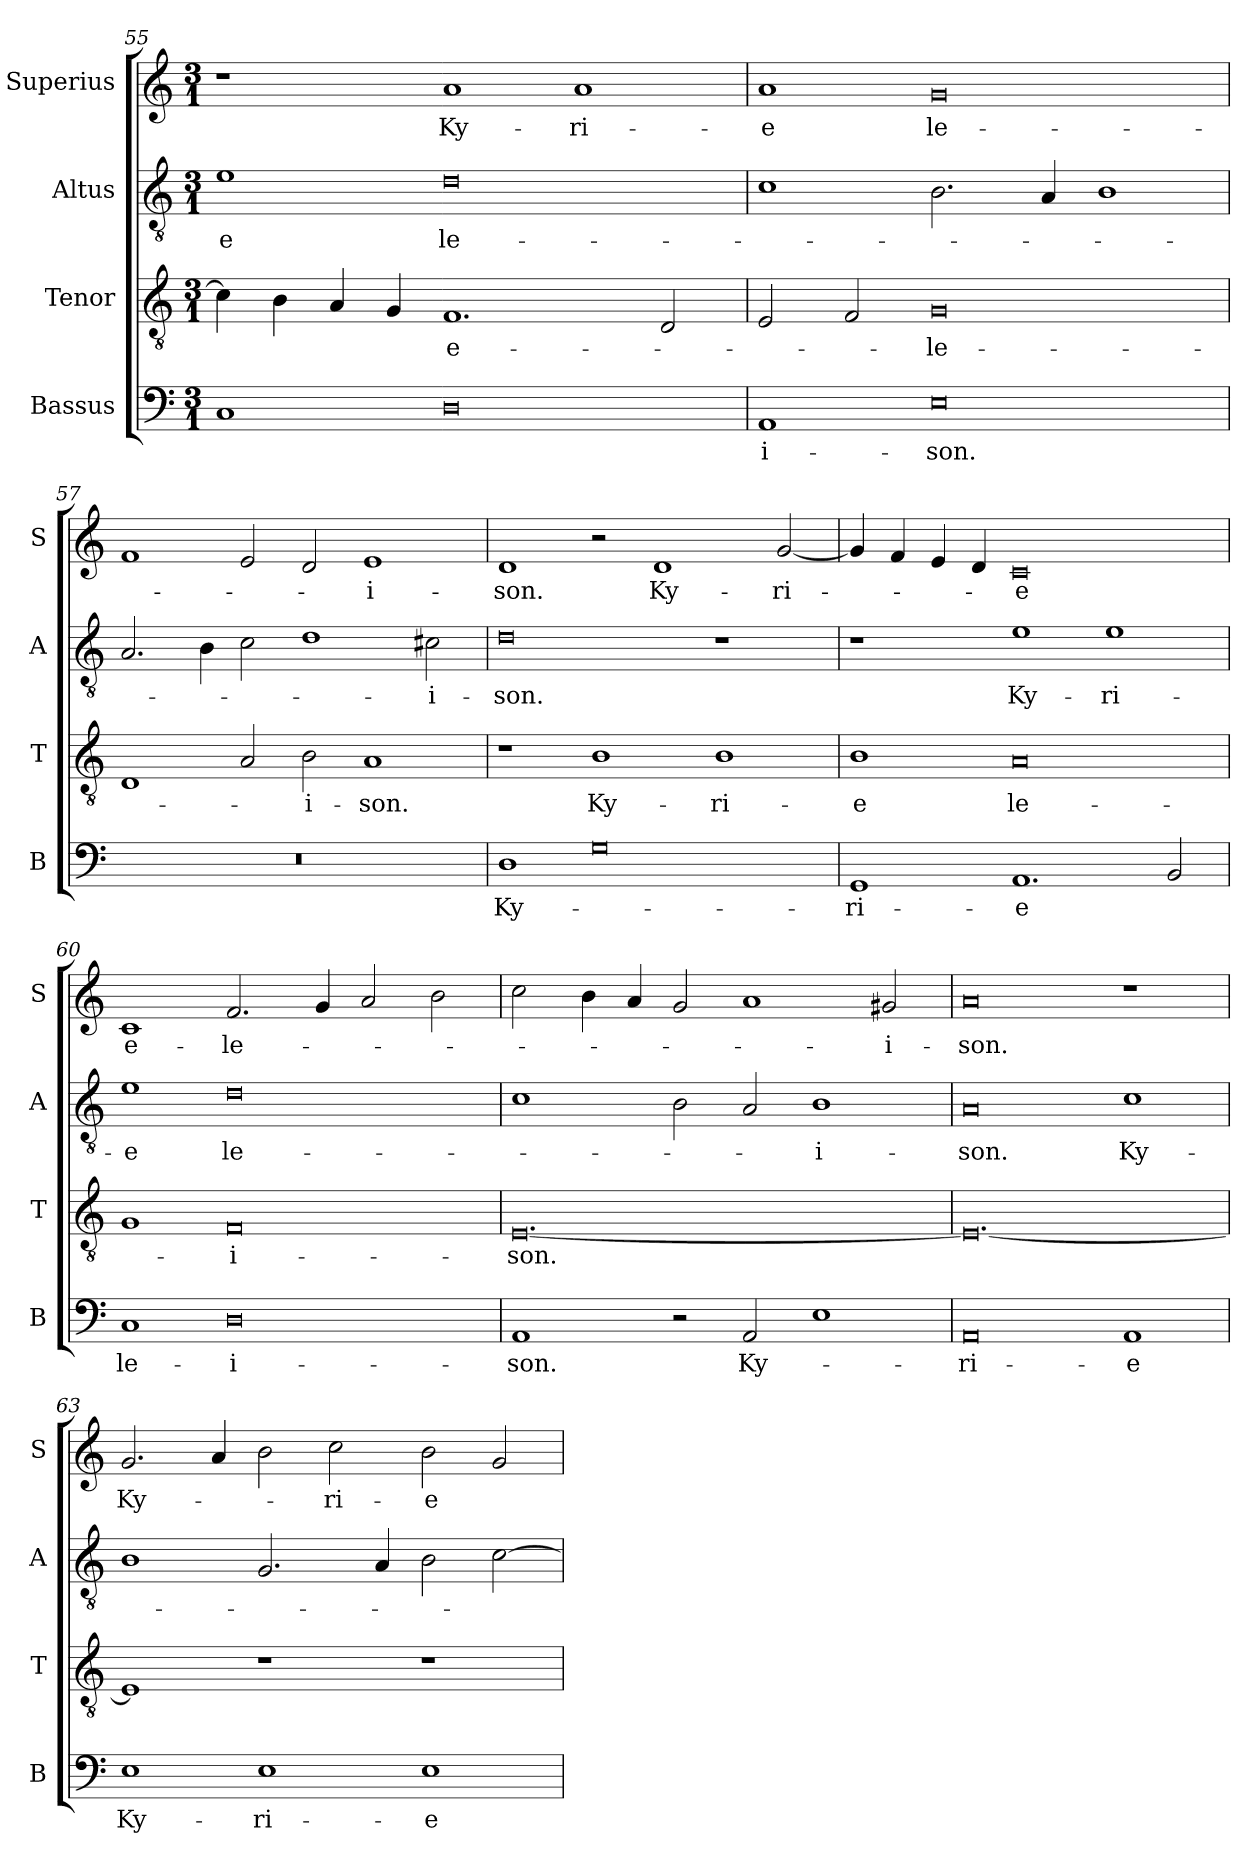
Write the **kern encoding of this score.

**kern	**text	**kern	**text	**kern	**text	**kern	**text
*part4	*part4	*part3	*part3	*part2	*part2	*part1	*part1
*staff4	*staff4	*staff3	*staff3	*staff2	*staff2	*staff1	*staff1
*I"Bassus	*	*I"Tenor	*	*I"Altus	*	*I"Superius	*
*I'B	*	*I'T	*	*I'A	*	*I'S	*
*clefF4	*	*clefGv2	*	*clefGv2	*	*clefG2	*
*k[]	*	*k[]	*	*k[]	*	*k[]	*
*M3/1	*	*M3/1	*	*M3/1	*	*M3/1	*
=55	=55	=55	=55	=55	=55	=55	=55
1C	.	4c\]	.	1e	-e	1r	.
.	.	4B\	.	.	.	.	.
.	.	4A/	.	.	.	.	.
.	.	4G/	.	.	.	.	.
0D	.	1.F	e-	0d	le-	1a	Ky-
.	.	.	.	.	.	1a	-ri-
.	.	2D/	.	.	.	.	.
=56	=56	=56	=56	=56	=56	=56	=56
1AA	-i-	2E/	.	1c	.	1a	-e
.	.	2F/	.	.	.	.	.
0E	-son.	0G	-le-	2.B\	.	0g	le-
.	.	.	.	4A/	.	.	.
.	.	.	.	1B	.	.	.
=57	=57	=57	=57	=57	=57	=57	=57
0.r	.	1D	.	2.A/	.	1f	.
.	.	.	.	4B\	.	.	.
.	.	2A/	.	2c\	.	2e/	.
.	.	2B\	-i-	1d	.	2d/	.
.	.	1A	-son.	.	.	1e	-i-
.	.	.	.	2c#X\	-i-	.	.
=58	=58	=58	=58	=58	=58	=58	=58
1D	Ky-	1r	.	0d	-son.	1d	-son.
0G	.	1B	Ky-	.	.	2r	.
.	.	.	.	.	.	1d	Ky-
.	.	1B	-ri-	1r	.	.	.
.	.	.	.	.	.	[2g/	-ri-
=59	=59	=59	=59	=59	=59	=59	=59
1GG	-ri-	1B	-e	1r	.	4g/]	.
.	.	.	.	.	.	4f/	.
.	.	.	.	.	.	4e/	.
.	.	.	.	.	.	4d/	.
1.AA	-e	0A	le-	1e	Ky-	0c	-e
.	.	.	.	1e	-ri-	.	.
2BB/	.	.	.	.	.	.	.
=60	=60	=60	=60	=60	=60	=60	=60
1C	le-	1G	.	1e	-e	1c	e-
0D	-i-	0F	-i-	0d	le-	2.f/	-le-
.	.	.	.	.	.	4g/	.
.	.	.	.	.	.	2a/	.
.	.	.	.	.	.	2b\	.
=61	=61	=61	=61	=61	=61	=61	=61
1AA	-son.	[0.E	-son.	1c	.	2cc\	.
.	.	.	.	.	.	4b\	.
.	.	.	.	.	.	4a/	.
2r	.	.	.	2B\	.	2g/	.
2AA/	Ky-	.	.	2A/	.	1a	.
1E	.	.	.	1B	-i-	.	.
.	.	.	.	.	.	2g#X/	-i-
=62	=62	=62	=62	=62	=62	=62	=62
0AA	-ri-	0.E_	.	0A	-son.	0a	-son.
1AA	-e	.	.	1c	Ky-	1r	.
=63	=63	=63	=63	=63	=63	=63	=63
1E	Ky-	1E]	.	1B	.	2.g/	Ky-
.	.	.	.	.	.	4a/	.
1E	-ri-	1r	.	2.G/	.	2b\	.
.	.	.	.	.	.	2cc\	-ri-
.	.	.	.	4A/	.	.	.
1E	-e	1r	.	2B\	.	2b\	-e
.	.	.	.	[2c\	.	2g/	.
=	=	=	=	=	=	=	=
*-	*-	*-	*-	*-	*-	*-	*-
